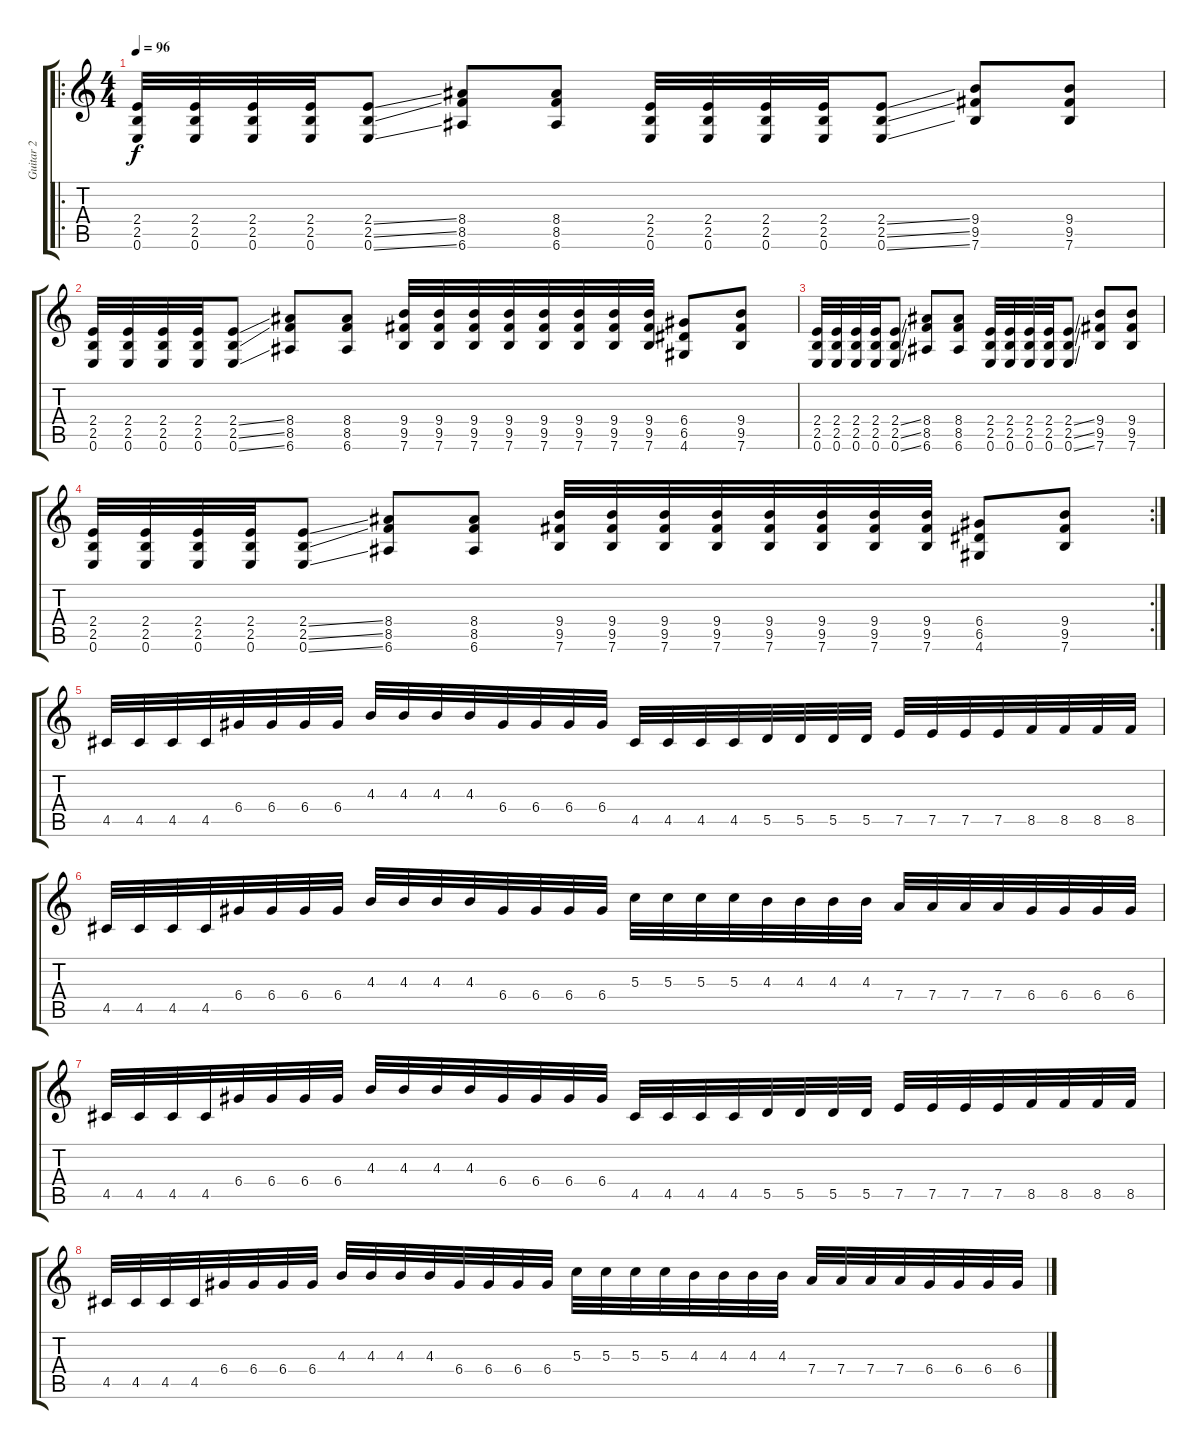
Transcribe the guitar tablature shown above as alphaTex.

\track ("Guitar 2" "Guitar 2") {instrument distortionguitar}
\staff {score tabs}
\tuning (E4 B3 G3 D3 A2 E2) {hide}
\ro
\ts (4 4)
\tempo 96
\clef g2
\ks c
(2.4 2.5 0.6).32{dy f} (2.4 2.5 0.6).32 (2.4 2.5 0.6).32 (2.4 2.5 0.6).32 (2.4{ss} 2.5{ss} 0.6{ss}).8 (8.4 8.5 6.6).8 (8.4 8.5 6.6).8 (2.4 2.5 0.6).32 (2.4 2.5 0.6).32 (2.4 2.5 0.6).32 (2.4 2.5 0.6).32 (2.4{ss} 2.5{ss} 0.6{ss}).8 (9.4 9.5 7.6).8 (9.4 9.5 7.6).8 |
(2.4 2.5 0.6).32 (2.4 2.5 0.6).32 (2.4 2.5 0.6).32 (2.4 2.5 0.6).32 (2.4{ss} 2.5{ss} 0.6{ss}).8 (8.4 8.5 6.6).8 (8.4 8.5 6.6).8 (9.4 9.5 7.6).32 (9.4 9.5 7.6).32 (9.4 9.5 7.6).32 (9.4 9.5 7.6).32 (9.4 9.5 7.6).32 (9.4 9.5 7.6).32 (9.4 9.5 7.6).32 (9.4 9.5 7.6).32 (6.4 6.5 4.6).8 (9.4 9.5 7.6).8 |
(2.4 2.5 0.6).32 (2.4 2.5 0.6).32 (2.4 2.5 0.6).32 (2.4 2.5 0.6).32 (2.4{ss} 2.5{ss} 0.6{ss}).8 (8.4 8.5 6.6).8 (8.4 8.5 6.6).8 (2.4 2.5 0.6).32 (2.4 2.5 0.6).32 (2.4 2.5 0.6).32 (2.4 2.5 0.6).32 (2.4{ss} 2.5{ss} 0.6{ss}).8 (9.4 9.5 7.6).8 (9.4 9.5 7.6).8 |
\rc 2
(2.4 2.5 0.6).32 (2.4 2.5 0.6).32 (2.4 2.5 0.6).32 (2.4 2.5 0.6).32 (2.4{ss} 2.5{ss} 0.6{ss}).8 (8.4 8.5 6.6).8 (8.4 8.5 6.6).8 (9.4 9.5 7.6).32 (9.4 9.5 7.6).32 (9.4 9.5 7.6).32 (9.4 9.5 7.6).32 (9.4 9.5 7.6).32 (9.4 9.5 7.6).32 (9.4 9.5 7.6).32 (9.4 9.5 7.6).32 (6.4 6.5 4.6).8 (9.4 9.5 7.6).8 |
4.5.32 4.5.32 4.5.32 4.5.32 6.4.32 6.4.32 6.4.32 6.4.32 4.3.32 4.3.32 4.3.32 4.3.32 6.4.32 6.4.32 6.4.32 6.4.32 4.5.32 4.5.32 4.5.32 4.5.32 5.5.32 5.5.32 5.5.32 5.5.32 7.5.32 7.5.32 7.5.32 7.5.32 8.5.32 8.5.32 8.5.32 8.5.32 |
4.5.32 4.5.32 4.5.32 4.5.32 6.4.32 6.4.32 6.4.32 6.4.32 4.3.32 4.3.32 4.3.32 4.3.32 6.4.32 6.4.32 6.4.32 6.4.32 5.3.32 5.3.32 5.3.32 5.3.32 4.3.32 4.3.32 4.3.32 4.3.32 7.4.32 7.4.32 7.4.32 7.4.32 6.4.32 6.4.32 6.4.32 6.4.32 |
4.5.32 4.5.32 4.5.32 4.5.32 6.4.32 6.4.32 6.4.32 6.4.32 4.3.32 4.3.32 4.3.32 4.3.32 6.4.32 6.4.32 6.4.32 6.4.32 4.5.32 4.5.32 4.5.32 4.5.32 5.5.32 5.5.32 5.5.32 5.5.32 7.5.32 7.5.32 7.5.32 7.5.32 8.5.32 8.5.32 8.5.32 8.5.32 |
4.5.32 4.5.32 4.5.32 4.5.32 6.4.32 6.4.32 6.4.32 6.4.32 4.3.32 4.3.32 4.3.32 4.3.32 6.4.32 6.4.32 6.4.32 6.4.32 5.3.32 5.3.32 5.3.32 5.3.32 4.3.32 4.3.32 4.3.32 4.3.32 7.4.32 7.4.32 7.4.32 7.4.32 6.4.32 6.4.32 6.4.32 6.4.32
